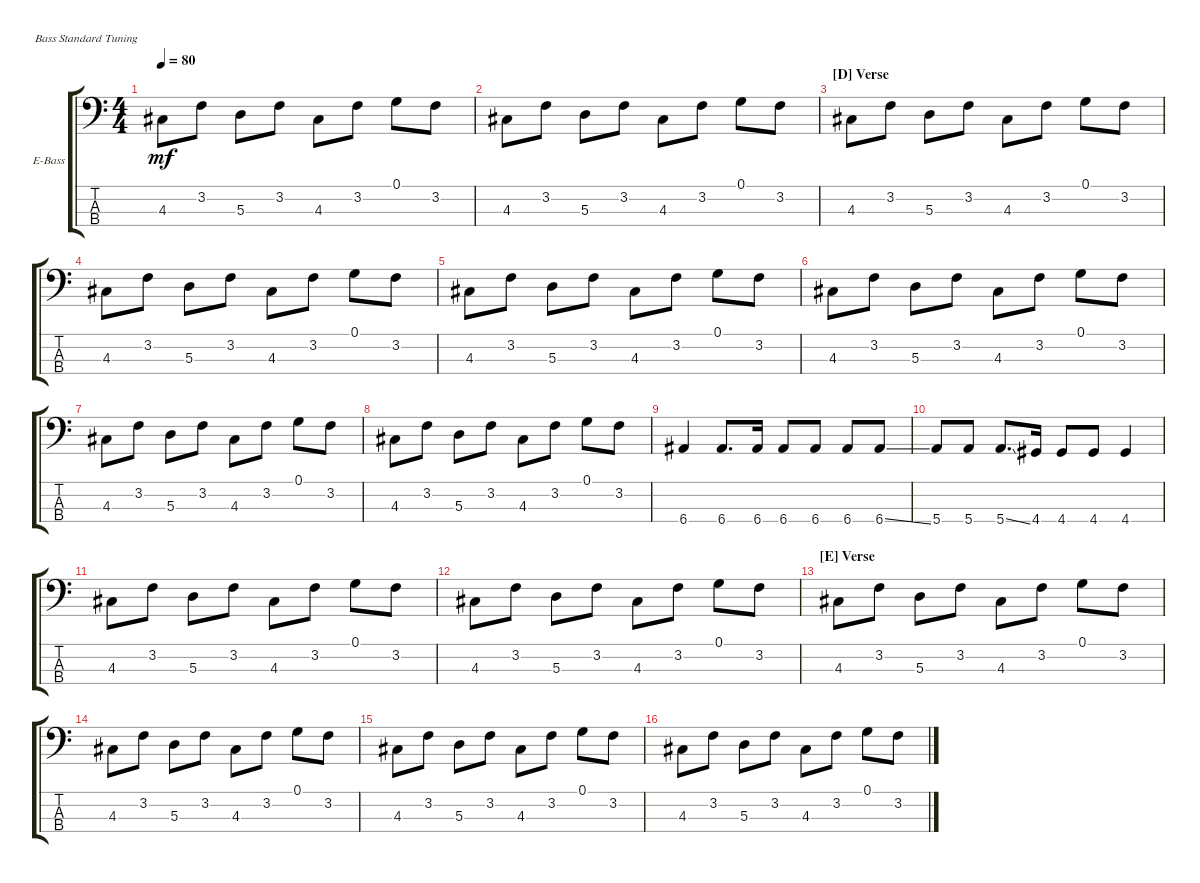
\defaultSystemsLayout 4
\bracketExtendMode groupsimilarinstruments
\firstSystemTrackNameOrientation horizontal
\otherSystemsTrackNameOrientation horizontal
\track ("Electric Bass" "E-Bass") {instrument electricbassfinger}
\staff {score tabs}
\tuning (G2 D2 A1 E1)
\ts (4 4)
\tempo 80
\clef f4
\scale
1.03909
\ks c
4.3.8{dy mf} 3.2.8 5.3.8 3.2.8 4.3.8 3.2.8 0.1.8 3.2.8 |
\scale
0.960908 4.3.8 3.2.8 5.3.8 3.2.8 4.3.8 3.2.8 0.1.8 3.2.8 |
\section ("D" "Verse")
\scale
1.03909 4.3.8 3.2.8 5.3.8 3.2.8 4.3.8 3.2.8 0.1.8 3.2.8 |
\scale
0.960908 4.3.8 3.2.8 5.3.8 3.2.8 4.3.8 3.2.8 0.1.8 3.2.8 |
\scale
1.03909 4.3.8 3.2.8 5.3.8 3.2.8 4.3.8 3.2.8 0.1.8 3.2.8 |
\scale
0.960908 4.3.8 3.2.8 5.3.8 3.2.8 4.3.8 3.2.8 0.1.8 3.2.8 |
\scale
1.03909 4.3.8 3.2.8 5.3.8 3.2.8 4.3.8 3.2.8 0.1.8 3.2.8 |
\scale
0.960908 4.3.8 3.2.8 5.3.8 3.2.8 4.3.8 3.2.8 0.1.8 3.2.8 |
\scale
1.03909 6.4.4 6.4.8{d} 6.4.16 6.4.8 6.4.8 6.4.8 6.4{ss}.8 |
\scale
0.960908 5.4.8 5.4.8 5.4{ss}.8{d} 4.4.16 4.4.8 4.4.8 4.4.4 |
\scale
1.03909 4.3.8 3.2.8 5.3.8 3.2.8 4.3.8 3.2.8 0.1.8 3.2.8 |
\scale
0.960908 4.3.8 3.2.8 5.3.8 3.2.8 4.3.8 3.2.8 0.1.8 3.2.8 |
\section ("E" "Verse")
\scale
1.03909 4.3.8 3.2.8 5.3.8 3.2.8 4.3.8 3.2.8 0.1.8 3.2.8 |
\scale
0.960908 4.3.8 3.2.8 5.3.8 3.2.8 4.3.8 3.2.8 0.1.8 3.2.8 |
\scale
1.03909 4.3.8 3.2.8 5.3.8 3.2.8 4.3.8 3.2.8 0.1.8 3.2.8 |
\scale
0.960908 4.3.8 3.2.8 5.3.8 3.2.8 4.3.8 3.2.8 0.1.8 3.2.8
